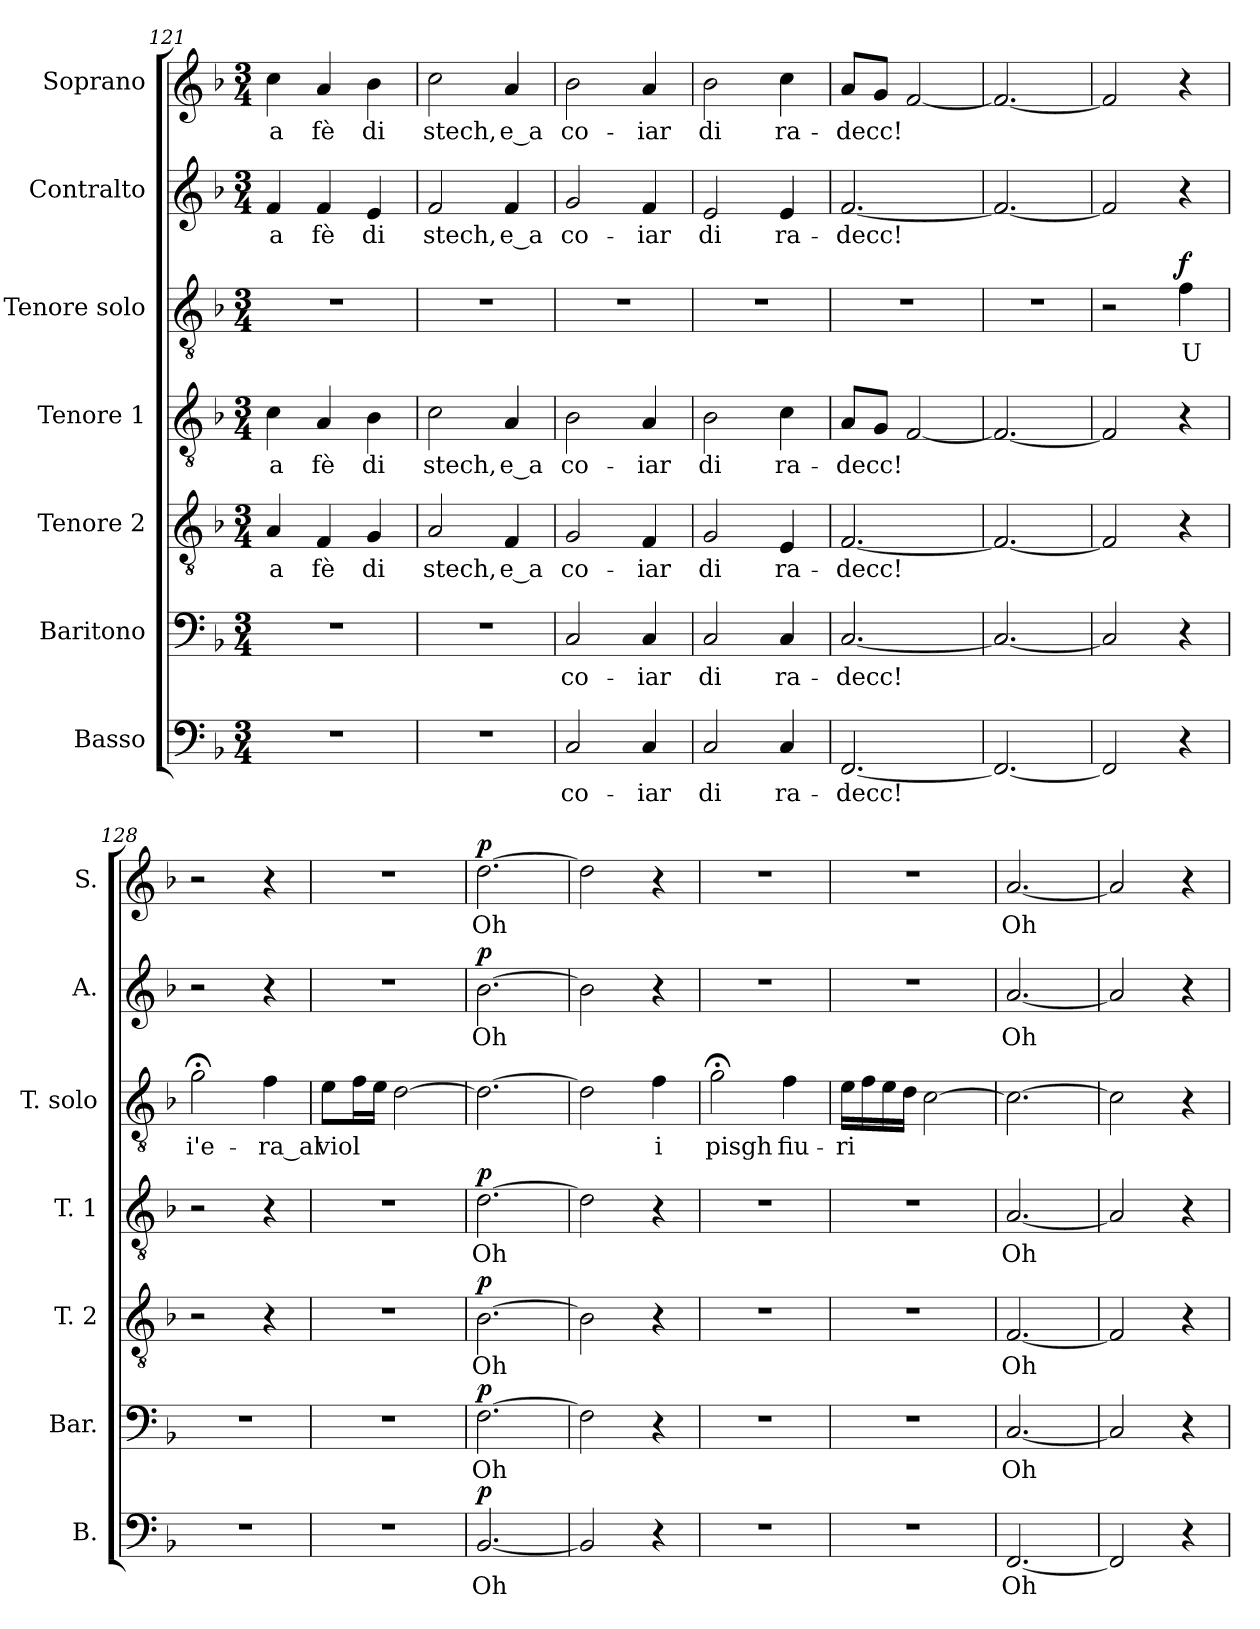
**kern	**text	**dynam	**kern	**text	**dynam	**kern	**text	**dynam	**kern	**text	**dynam	**kern	**text	**dynam	**kern	**text	**dynam	**kern	**text	**dynam
*part7	*part7	*part7	*part6	*part6	*part6	*part5	*part5	*part5	*part4	*part4	*part4	*part3	*part3	*part3	*part2	*part2	*part2	*part1	*part1	*part1
*staff7	*staff7	*staff7	*staff6	*staff6	*staff6	*staff5	*staff5	*staff5	*staff4	*staff4	*staff4	*staff3	*staff3	*staff3	*staff2	*staff2	*staff2	*staff1	*staff1	*staff1
*I"Basso	*	*	*I"Baritono	*	*	*I"Tenore 2	*	*	*I"Tenore 1	*	*	*I"Tenore solo	*	*	*I"Contralto	*	*	*I"Soprano	*	*
*I'B.	*	*	*I'Bar.	*	*	*I'T. 2	*	*	*I'T. 1	*	*	*I'T. solo	*	*	*I'A.	*	*	*I'S.	*	*
*clefF4	*	*	*clefF4	*	*	*clefGv2	*	*	*clefGv2	*	*	*clefGv2	*	*	*clefG2	*	*	*clefG2	*	*
*k[b-]	*	*	*k[b-]	*	*	*k[b-]	*	*	*k[b-]	*	*	*k[b-]	*	*	*k[b-]	*	*	*k[b-]	*	*
*M3/4	*	*	*M3/4	*	*	*M3/4	*	*	*M3/4	*	*	*M3/4	*	*	*M3/4	*	*	*M3/4	*	*
=121	=121	=121	=121	=121	=121	=121	=121	=121	=121	=121	=121	=121	=121	=121	=121	=121	=121	=121	=121	=121
!	!	!	!	!	!	!	!LO:LY:b	!	!	!LO:LY:b	!	!	!	!	!	!LO:LY:b	!	!	!LO:LY:b	!
2.r	.	.	2.r	.	.	4A/	a	.	4c\	a	.	2.r	.	.	4f/	a	.	4cc\	a	.
!	!	!	!	!	!	!	!LO:LY:b	!	!	!LO:LY:b	!	!	!	!	!	!LO:LY:b	!	!	!LO:LY:b	!
.	.	.	.	.	.	4F/	fè	.	4A/	fè	.	.	.	.	4f/	fè	.	4a/	fè	.
!	!	!	!	!	!	!	!LO:LY:b	!	!	!LO:LY:b	!	!	!	!	!	!LO:LY:b	!	!	!LO:LY:b	!
.	.	.	.	.	.	4G/	di	.	4B-\	di	.	.	.	.	4e/	di	.	4b-\	di	.
=122	=122	=122	=122	=122	=122	=122	=122	=122	=122	=122	=122	=122	=122	=122	=122	=122	=122	=122	=122	=122
!	!	!	!	!	!	!	!LO:LY:b	!	!	!LO:LY:b	!	!	!	!	!	!LO:LY:b	!	!	!LO:LY:b	!
2.r	.	.	2.r	.	.	2A/	stech,	.	2c\	stech,	.	2.r	.	.	2f/	stech,	.	2cc\	stech,	.
!	!	!	!	!	!	!	!LO:LY:b	!	!	!LO:LY:b	!	!	!	!	!	!LO:LY:b	!	!	!LO:LY:b	!
.	.	.	.	.	.	4F/	e_a	.	4A/	e_a	.	.	.	.	4f/	e_a	.	4a/	e_a	.
=123	=123	=123	=123	=123	=123	=123	=123	=123	=123	=123	=123	=123	=123	=123	=123	=123	=123	=123	=123	=123
!	!LO:LY:b	!	!	!LO:LY:b	!	!	!LO:LY:b	!	!	!LO:LY:b	!	!	!	!	!	!LO:LY:b	!	!	!LO:LY:b	!
2C/	co-	.	2C/	co-	.	2G/	co-	.	2B-\	co-	.	2.r	.	.	2g/	co-	.	2b-\	co-	.
!	!LO:LY:b	!	!	!LO:LY:b	!	!	!LO:LY:b	!	!	!LO:LY:b	!	!	!	!	!	!LO:LY:b	!	!	!LO:LY:b	!
4C/	-iar	.	4C/	-iar	.	4F/	-iar	.	4A/	-iar	.	.	.	.	4f/	-iar	.	4a/	-iar	.
=124	=124	=124	=124	=124	=124	=124	=124	=124	=124	=124	=124	=124	=124	=124	=124	=124	=124	=124	=124	=124
!	!LO:LY:b	!	!	!LO:LY:b	!	!	!LO:LY:b	!	!	!LO:LY:b	!	!	!	!	!	!LO:LY:b	!	!	!LO:LY:b	!
2C/	di	.	2C/	di	.	2G/	di	.	2B-\	di	.	2.r	.	.	2e/	di	.	2b-\	di	.
!	!LO:LY:b	!	!	!LO:LY:b	!	!	!LO:LY:b	!	!	!LO:LY:b	!	!	!	!	!	!LO:LY:b	!	!	!LO:LY:b	!
4C/	ra-	.	4C/	ra-	.	4E/	ra-	.	4c\	ra-	.	.	.	.	4e/	ra-	.	4cc\	ra-	.
=125	=125	=125	=125	=125	=125	=125	=125	=125	=125	=125	=125	=125	=125	=125	=125	=125	=125	=125	=125	=125
!	!LO:LY:b	!	!	!LO:LY:b	!	!	!LO:LY:b	!	!	!LO:LY:b	!	!	!	!	!	!LO:LY:b	!	!	!LO:LY:b	!
[2.FF/	-decc!	.	[2.C/	-decc!	.	[2.F/	-decc!	.	8A/L	-decc!	.	2.r	.	.	[2.f/	-decc!	.	8a/L	-decc!	.
.	.	.	.	.	.	.	.	.	8G/J	.	.	.	.	.	.	.	.	8g/J	.	.
.	.	.	.	.	.	.	.	.	[2F/	.	.	.	.	.	.	.	.	[2f/	.	.
=126	=126	=126	=126	=126	=126	=126	=126	=126	=126	=126	=126	=126	=126	=126	=126	=126	=126	=126	=126	=126
2.FF/_	.	.	2.C/_	.	.	2.F/_	.	.	2.F/_	.	.	2.r	.	.	2.f/_	.	.	2.f/_	.	.
=127	=127	=127	=127	=127	=127	=127	=127	=127	=127	=127	=127	=127	=127	=127	=127	=127	=127	=127	=127	=127
2FF/]	.	.	2C/]	.	.	2F/]	.	.	2F/]	.	.	2r	.	.	2f/]	.	.	2f/]	.	.
!	!	!	!	!	!	!	!	!	!	!	!	!	!LO:LY:b	!LO:DY:a	!	!	!	!	!	!
4r	.	.	4r	.	.	4r	.	.	4r	.	.	4f\	U	f	4r	.	.	4r	.	.
=128	=128	=128	=128	=128	=128	=128	=128	=128	=128	=128	=128	=128	=128	=128	=128	=128	=128	=128	=128	=128
*	*	*	*	*	*	*	*	*	*	*	*	*	*	*	*	*	*	*MM105	*	*
!	!	!	!	!	!	!	!	!	!	!	!	!	!LO:LY:b	!	!	!	!	!	!	!
2.r	.	.	2.r	.	.	2r	.	.	2r	.	.	2g;<\	i'e-	.	2r	.	.	2r	.	.
!	!	!	!	!	!	!	!	!	!	!	!	!	!LO:LY:b	!	!	!	!	!	!	!
.	.	.	.	.	.	4r	.	.	4r	.	.	4f\	-ra_al	.	4r	.	.	4r	.	.
=129	=129	=129	=129	=129	=129	=129	=129	=129	=129	=129	=129	=129	=129	=129	=129	=129	=129	=129	=129	=129
!	!	!	!	!	!	!	!	!	!	!	!	!	!LO:LY:b	!	!	!	!	!	!	!
2.r	.	.	2.r	.	.	2.r	.	.	2.r	.	.	8e\L	viol	.	2.r	.	.	2.r	.	.
.	.	.	.	.	.	.	.	.	.	.	.	16f\L	.	.	.	.	.	.	.	.
.	.	.	.	.	.	.	.	.	.	.	.	16e\JJ	.	.	.	.	.	.	.	.
.	.	.	.	.	.	.	.	.	.	.	.	[2d\	.	.	.	.	.	.	.	.
=130	=130	=130	=130	=130	=130	=130	=130	=130	=130	=130	=130	=130	=130	=130	=130	=130	=130	=130	=130	=130
!	!LO:LY:b	!LO:DY:a	!	!LO:LY:b	!LO:DY:a	!	!LO:LY:b	!LO:DY:a	!	!LO:LY:b	!LO:DY:a	!	!	!	!	!LO:LY:b	!LO:DY:a	!	!LO:LY:b	!LO:DY:a
[2.BB-/	Oh	p	[2.F\	Oh	p	[2.B-\	Oh	p	[2.d\	Oh	p	2.d\_	.	.	[2.b-\	Oh	p	[2.dd\	Oh	p
!!LO:LB:g=z
=131	=131	=131	=131	=131	=131	=131	=131	=131	=131	=131	=131	=131	=131	=131	=131	=131	=131	=131	=131	=131
2BB-/]	.	.	2F\]	.	.	2B-\]	.	.	2d\]	.	.	2d\]	.	.	2b-\]	.	.	2dd\]	.	.
!	!	!	!	!	!	!	!	!	!	!	!	!	!LO:LY:b	!	!	!	!	!	!	!
4r	.	.	4r	.	.	4r	.	.	4r	.	.	4f\	i	.	4r	.	.	4r	.	.
=132	=132	=132	=132	=132	=132	=132	=132	=132	=132	=132	=132	=132	=132	=132	=132	=132	=132	=132	=132	=132
!	!	!	!	!	!	!	!	!	!	!	!	!	!LO:LY:b	!	!	!	!	!	!	!
2.r	.	.	2.r	.	.	2.r	.	.	2.r	.	.	2g;<\	pisgh	.	2.r	.	.	2.r	.	.
!	!	!	!	!	!	!	!	!	!	!	!	!	!LO:LY:b	!	!	!	!	!	!	!
.	.	.	.	.	.	.	.	.	.	.	.	4f\	fiu-	.	.	.	.	.	.	.
=133	=133	=133	=133	=133	=133	=133	=133	=133	=133	=133	=133	=133	=133	=133	=133	=133	=133	=133	=133	=133
!	!	!	!	!	!	!	!	!	!	!	!	!	!LO:LY:b	!	!	!	!	!	!	!
2.r	.	.	2.r	.	.	2.r	.	.	2.r	.	.	16e\LL	-ri	.	2.r	.	.	2.r	.	.
.	.	.	.	.	.	.	.	.	.	.	.	16f\	.	.	.	.	.	.	.	.
.	.	.	.	.	.	.	.	.	.	.	.	16e\	.	.	.	.	.	.	.	.
.	.	.	.	.	.	.	.	.	.	.	.	16d\JJ	.	.	.	.	.	.	.	.
.	.	.	.	.	.	.	.	.	.	.	.	[2c\	.	.	.	.	.	.	.	.
=134	=134	=134	=134	=134	=134	=134	=134	=134	=134	=134	=134	=134	=134	=134	=134	=134	=134	=134	=134	=134
!	!LO:LY:b	!	!	!LO:LY:b	!	!	!LO:LY:b	!	!	!LO:LY:b	!	!	!	!	!	!LO:LY:b	!	!	!LO:LY:b	!
[2.FF/	Oh	.	[2.C/	Oh	.	[2.F/	Oh	.	[2.A/	Oh	.	2.c\_	.	.	[2.a/	Oh	.	[2.a/	Oh	.
=135	=135	=135	=135	=135	=135	=135	=135	=135	=135	=135	=135	=135	=135	=135	=135	=135	=135	=135	=135	=135
2FF/]	.	.	2C/]	.	.	2F/]	.	.	2A/]	.	.	2c\]	.	.	2a/]	.	.	2a/]	.	.
4r	.	.	4r	.	.	4r	.	.	4r	.	.	4r	.	.	4r	.	.	4r	.	.
=	=	=	=	=	=	=	=	=	=	=	=	=	=	=	=	=	=	=	=	=
*-	*-	*-	*-	*-	*-	*-	*-	*-	*-	*-	*-	*-	*-	*-	*-	*-	*-	*-	*-	*-
